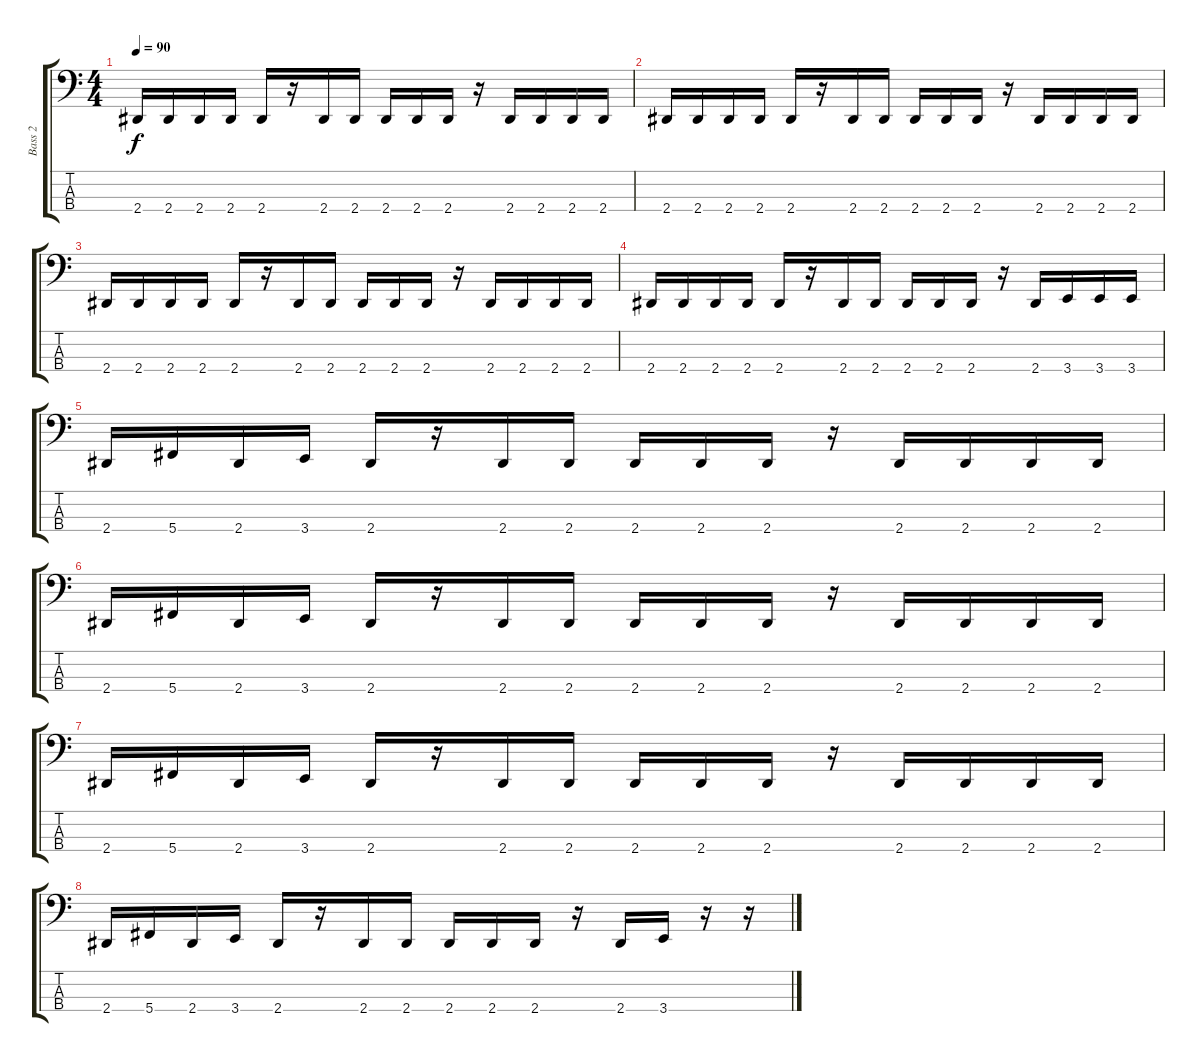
\track ("Bass 2" "Bass 2") {instrument electricbasspick}
\staff {score tabs}
\tuning (Gb2 Db2 Ab1 Db1) {hide}
\ts (4 4)
\tempo 90
\clef f4
\ks c
2.4.16{dy f} 2.4.16 2.4.16 2.4.16 2.4.16 r.16 2.4.16 2.4.16 2.4.16 2.4.16 2.4.16 r.16 2.4.16 2.4.16 2.4.16 2.4.16 |
2.4.16 2.4.16 2.4.16 2.4.16 2.4.16 r.16 2.4.16 2.4.16 2.4.16 2.4.16 2.4.16 r.16 2.4.16 2.4.16 2.4.16 2.4.16 |
2.4.16 2.4.16 2.4.16 2.4.16 2.4.16 r.16 2.4.16 2.4.16 2.4.16 2.4.16 2.4.16 r.16 2.4.16 2.4.16 2.4.16 2.4.16 |
2.4.16 2.4.16 2.4.16 2.4.16 2.4.16 r.16 2.4.16 2.4.16 2.4.16 2.4.16 2.4.16 r.16 2.4.16 3.4.16 3.4.16 3.4.16 |
2.4.16 5.4.16 2.4.16 3.4.16 2.4.16 r.16 2.4.16 2.4.16 2.4.16 2.4.16 2.4.16 r.16 2.4.16 2.4.16 2.4.16 2.4.16 |
2.4.16 5.4.16 2.4.16 3.4.16 2.4.16 r.16 2.4.16 2.4.16 2.4.16 2.4.16 2.4.16 r.16 2.4.16 2.4.16 2.4.16 2.4.16 |
2.4.16 5.4.16 2.4.16 3.4.16 2.4.16 r.16 2.4.16 2.4.16 2.4.16 2.4.16 2.4.16 r.16 2.4.16 2.4.16 2.4.16 2.4.16 |
2.4.16 5.4.16 2.4.16 3.4.16 2.4.16 r.16 2.4.16 2.4.16 2.4.16 2.4.16 2.4.16 r.16 2.4.16 3.4.16 r.16 r.16
